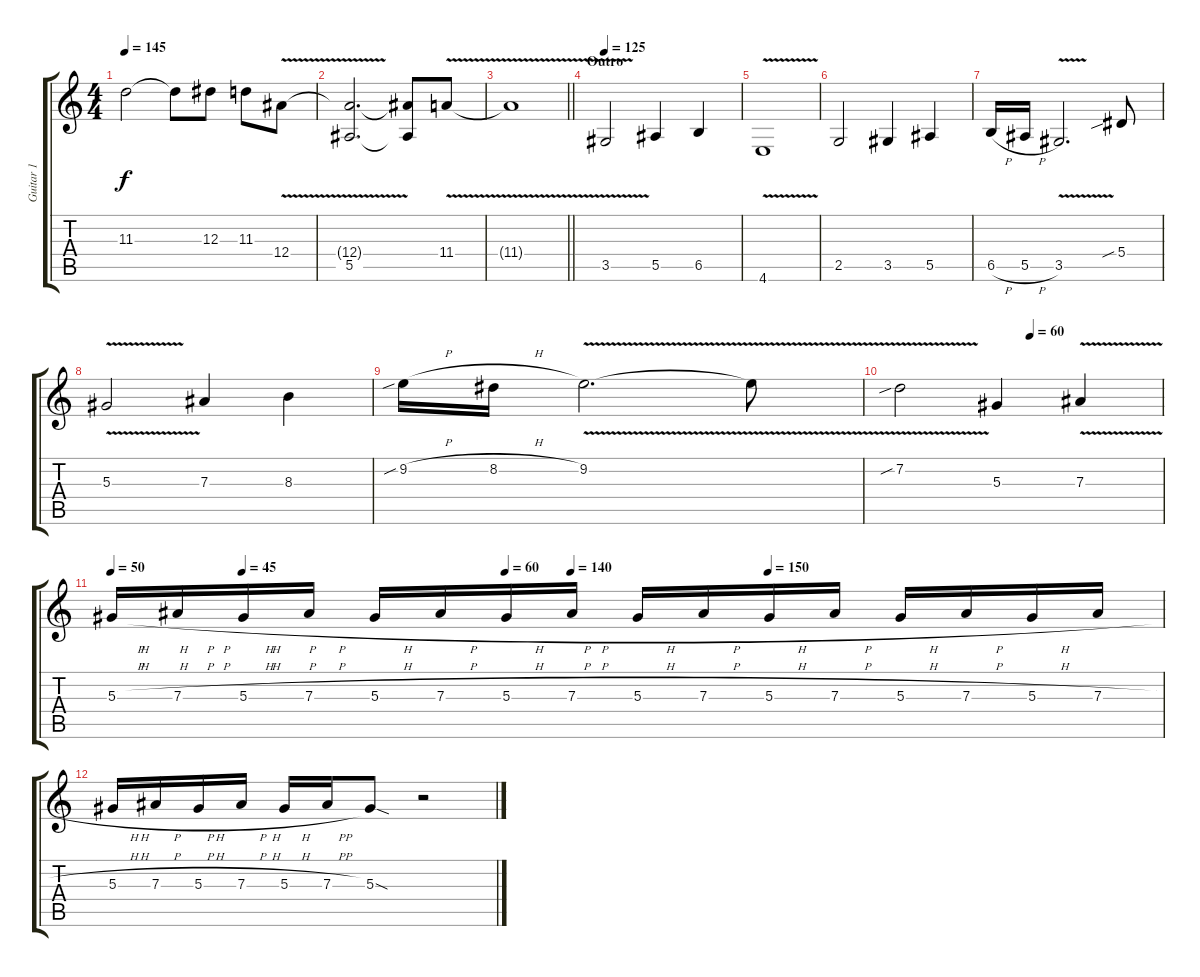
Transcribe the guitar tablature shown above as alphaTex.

\track ("Guitar 1" "Guitar 1") {instrument distortionguitar}
\staff {score tabs}
\tuning (C4 G3 Eb3 Bb2 F2 C2) {hide}
\ts (4 4)
\tempo 145
\clef g2
\ks c
11.3{t}.2{dy f} 11.3{t}.8 12.3.8 11.3.8 12.4{v}.8 |
(12.4{t} 5.5).2{d} (12.4{t} 5.5{t}).8 11.4{v}.8 |
\barLineRight lightlight
11.4{t}.1{volume 8} |
\section ("" "Outro")
\tempo 125
3.5{v}.2 5.5.4 6.5.4 |
4.6{v}.1 |
2.5.2 3.5.4 5.5.4 |
6.5{h}.16 5.5{h}.16 3.5{v}.2{d} 5.4{sib}.8 |
5.3{v}.2 7.3.4 8.3.4 |
9.2{sib h}.16 8.2{h}.16 9.2{v}.2{d} 9.2{t}.8 |
\tempo (60 0.5)
7.2{v sib}.2 5.3.4 7.3{v}.4 |
\tempo 50
\tempo (45 0.125)
\tempo (60 0.375)
\tempo (140 0.4375)
\tempo (150 0.625)
5.3{h}.16 7.3{h}.16 5.3{h}.16 7.3{h}.16 5.3{h}.16 7.3{h}.16 5.3{h}.16 7.3{h}.16 5.3{h}.16 7.3{h}.16 5.3{h}.16 7.3{h}.16 5.3{h}.16 7.3{h}.16 5.3{h}.16 7.3{h}.16 |
5.3{h}.16 7.3{h}.16 5.3{h}.16 7.3{h}.16 5.3{h}.16 7.3{h}.16 5.3{sod}.8 r.2
